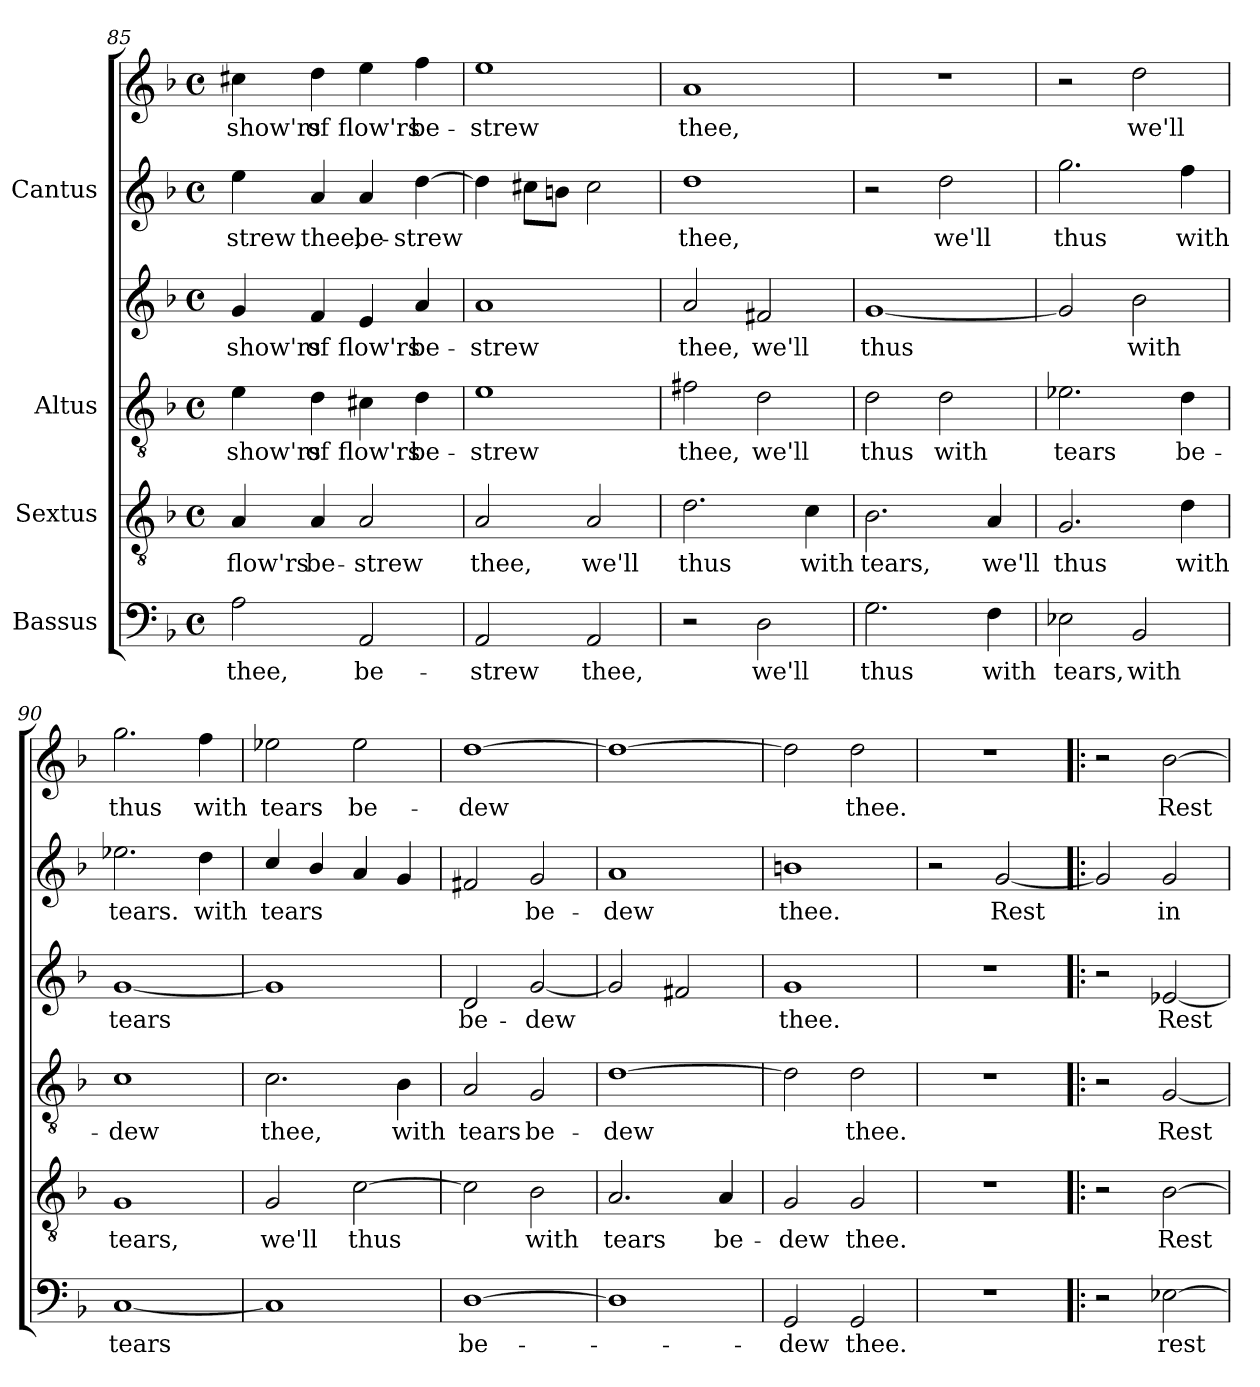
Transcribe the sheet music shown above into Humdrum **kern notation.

**kern	**text	**kern	**text	**kern	**text	**kern	**text	**kern	**text	**kern	**text
*part4	*part4	*part3	*part3	*part2	*part2	*part2	*part2	*part1	*part1	*part1	*part1
*staff6	*staff6	*staff5	*staff5	*staff4	*staff4	*staff3	*staff3	*staff2	*staff2	*staff1	*staff1
*I"Bassus	*	*I"Sextus	*	*I"Altus	*	*	*	*I"Cantus	*	*	*
*clefF4	*	*clefGv2	*	*clefGv2	*	*clefG2	*	*clefG2	*	*clefG2	*
*k[b-]	*	*k[b-]	*	*k[b-]	*	*k[b-]	*	*k[b-]	*	*k[b-]	*
*F:	*	*F:	*	*F:	*	*F:	*	*F:	*	*F:	*
*M4/4	*	*M4/4	*	*M4/4	*	*M4/4	*	*M4/4	*	*M4/4	*
*met(c)	*	*met(c)	*	*met(c)	*	*met(c)	*	*met(c)	*	*met(c)	*
=85	=85	=85	=85	=85	=85	=85	=85	=85	=85	=85	=85
!	!LO:LY:b:cj	!	!LO:LY:b:cj	!	!LO:LY:b:cj	!	!LO:LY:b:cj	!	!LO:LY:b:cj	!	!LO:LY:b:cj
2A\	thee,	4A/	flow'rs	4e\	-show'rs	4g/	show'rs	4ee\	-strew	4cc#X\	-show'rs
!	!	!	!LO:LY:b:cj	!	!LO:LY:b:cj	!	!LO:LY:b:cj	!	!LO:LY:b:cj	!	!LO:LY:b:cj
.	.	4A/	be-	4d\	of	4f/	of	4a/	thee,	4dd\	of
!	!LO:LY:b:cj	!	!LO:LY:b:cj	!	!LO:LY:b:cj	!	!LO:LY:b:cj	!	!LO:LY:b:cj	!	!LO:LY:b:cj
2AA/	be-	2A/	-strew	4c#X\	flow'rs	4e/	flow'rs	4a/	be-	4ee\	flow'rs
!	!	!	!	!	!LO:LY:b:cj	!	!LO:LY:b:cj	!	!LO:LY:b:cj	!	!LO:LY:b:cj
.	.	.	.	4d\	be-	4a/	be-	[>4dd\	-strew	4ff\	be-
!!LO:LB:g=z
=86	=86	=86	=86	=86	=86	=86	=86	=86	=86	=86	=86
!	!LO:LY:b:cj	!	!LO:LY:b:cj	!	!LO:LY:b:cj	!	!LO:LY:b:cj	!	!	!	!LO:LY:b:cj
2AA/	-strew	2A/	thee,	1e	strew	1a	-strew	4dd\]	.	1ee	strew
.	.	.	.	.	.	.	.	8cc#X\L	.	.	.
.	.	.	.	.	.	.	.	8bn\J	.	.	.
!	!LO:LY:b:cj	!	!LO:LY:b:cj	!	!	!	!	!	!	!	!
2AA/	thee,	2A/	we'll	.	.	.	.	2cc#\	.	.	.
=87	=87	=87	=87	=87	=87	=87	=87	=87	=87	=87	=87
!	!	!	!LO:LY:b:cj	!	!LO:LY:b:cj	!	!LO:LY:b:cj	!	!LO:LY:b:cj	!	!LO:LY:b:cj
2r	.	2.d\	thus	2f#X\	thee,	2a/	thee,	1dd	thee,	1a	thee,
!	!LO:LY:b:cj	!	!	!	!LO:LY:b:cj	!	!LO:LY:b:cj	!	!	!	!
2D\	we'll	.	.	2d\	we'll	2f#X/	we'll	.	.	.	.
!	!	!	!LO:LY:b:cj	!	!	!	!	!	!	!	!
.	.	4c\	with	.	.	.	.	.	.	.	.
=88	=88	=88	=88	=88	=88	=88	=88	=88	=88	=88	=88
!	!LO:LY:b:cj	!	!LO:LY:b:cj	!	!LO:LY:b:cj	!	!LO:LY:b:cj	!	!	!	!
2.G\	thus	2.B-\	tears,	2d\	thus	[<1g	thus	2r	.	1r	.
!	!	!	!	!	!LO:LY:b:cj	!	!	!	!LO:LY:b:cj	!	!
.	.	.	.	2d\	with	.	.	2dd\	we'll	.	.
!	!LO:LY:b:cj	!	!LO:LY:b:cj	!	!	!	!	!	!	!	!
4F\	with	4A/	we'll	.	.	.	.	.	.	.	.
=89	=89	=89	=89	=89	=89	=89	=89	=89	=89	=89	=89
!	!LO:LY:b:cj	!	!LO:LY:b:cj	!	!LO:LY:b:cj	!	!LO:LY:b:cj	!	!LO:LY:b:cj	!	!
2E-X\	tears,	2.G/	thus	2.e-X\	tears	2g/]	.	2.gg\	thus	2r	.
!	!LO:LY:b:cj	!	!	!	!	!	!LO:LY:b:cj	!	!	!	!LO:LY:b:cj
2BB-/	with	.	.	.	.	2b-\	with	.	.	2dd\	we'll
!	!	!	!LO:LY:b:cj	!	!LO:LY:b:cj	!	!	!	!LO:LY:b:cj	!	!
.	.	4d\	with	4d\	be-	.	.	4ff\	with	.	.
=90	=90	=90	=90	=90	=90	=90	=90	=90	=90	=90	=90
!	!LO:LY:b:cj	!	!LO:LY:b:cj	!	!LO:LY:b:cj	!	!LO:LY:b:cj	!	!LO:LY:b:cj	!	!LO:LY:b:cj
[<1C	tears	1G	tears,	1c	dew	[<1g	-tears	2.ee-X\	tears.	2.gg\	thus
!	!	!	!	!	!	!	!	!	!LO:LY:b:cj	!	!LO:LY:b:cj
.	.	.	.	.	.	.	.	4dd\	with	4ff\	with
=91	=91	=91	=91	=91	=91	=91	=91	=91	=91	=91	=91
!	!	!	!LO:LY:b:cj	!	!LO:LY:b:cj	!	!	!	!LO:LY:b:cj	!	!LO:LY:b:cj
1C]	.	2G/	we'll	2.c\	thee,	1g]	.	4cc/	-tears	2ee-X\	tears
!	!	!	!	!	!	!	!	!	!LO:LY:b:cj	!	!
.	.	.	.	.	.	.	.	4b-/	.	.	.
!	!	!	!LO:LY:b:cj	!	!	!	!	!	!LO:LY:b:cj	!	!LO:LY:b:cj
.	.	[>2c\	thus	.	.	.	.	4a/	.	2ee-\	be-
!	!	!	!	!	!LO:LY:b:cj	!	!	!	!LO:LY:b:cj	!	!
.	.	.	.	4B-\	with	.	.	4g/	.	.	.
!!LO:PB:g=z
=92	=92	=92	=92	=92	=92	=92	=92	=92	=92	=92	=92
!	!LO:LY:b:cj	!	!LO:LY:b:cj	!	!LO:LY:b:cj	!	!LO:LY:b:cj	!	!LO:LY:b:cj	!	!LO:LY:b:cj
[>1D	be-	2c\]	.	2A/	tears	2d/	be-	2f#X/	.	[>1dd	dew
!	!	!	!LO:LY:b:cj	!	!LO:LY:b:cj	!	!LO:LY:b:cj	!	!LO:LY:b:cj	!	!
.	.	2B-\	with	2G/	be-	[<2g/	-dew	2g/	be-	.	.
=93	=93	=93	=93	=93	=93	=93	=93	=93	=93	=93	=93
!	!	!	!LO:LY:b:cj	!	!LO:LY:b:cj	!	!	!	!LO:LY:b:cj	!	!
1D]	.	2.A/	tears	[>1d	-dew	2g/]	.	1a	-dew	1dd_>	.
.	.	.	.	.	.	2f#X/	.	.	.	.	.
!	!	!	!LO:LY:b:cj	!	!	!	!	!	!	!	!
.	.	4A/	be-	.	.	.	.	.	.	.	.
=94	=94	=94	=94	=94	=94	=94	=94	=94	=94	=94	=94
!	!LO:LY:b:cj	!	!LO:LY:b:cj	!	!LO:LY:b:cj	!	!LO:LY:b:cj	!	!LO:LY:b:cj	!	!LO:LY:b:cj
2GG/	-dew	2G/	-dew	2d\]	.	1g	thee.	1bn	thee.	2dd\]	.
!	!LO:LY:b:cj	!	!LO:LY:b:cj	!	!LO:LY:b:cj	!	!	!	!	!	!LO:LY:b:cj
2GG/	thee.	2G/	thee.	2d\	thee.	.	.	.	.	2dd\	thee.
=95	=95	=95	=95	=95	=95	=95	=95	=95	=95	=95	=95
1r	.	1r	.	1r	.	1r	.	2r	.	1r	.
!	!	!	!	!	!	!	!	!	!LO:LY:b:cj	!	!
.	.	.	.	.	.	.	.	[<2g/	Rest	.	.
=96!|:	=96!|:	=96!|:	=96!|:	=96!|:	=96!|:	=96!|:	=96!|:	=96!|:	=96!|:	=96!|:	=96!|:
!	!	!	!	!	!	!	!	!	!LO:LY:b:cj	!	!
2r	.	2r	.	2r	.	2r	.	2g/]	.	2r	.
!	!LO:LY:b:cj	!	!LO:LY:b:cj	!	!LO:LY:b:cj	!	!LO:LY:b:cj	!	!LO:LY:b:cj	!	!LO:LY:b:cj
[>2E-X\	rest	[>2B-\	Rest	[<2G/	Rest	[<2e-X/	Rest	2g/	in	[>2b-\	Rest
=	=	=	=	=	=	=	=	=	=	=	=
*-	*-	*-	*-	*-	*-	*-	*-	*-	*-	*-	*-
